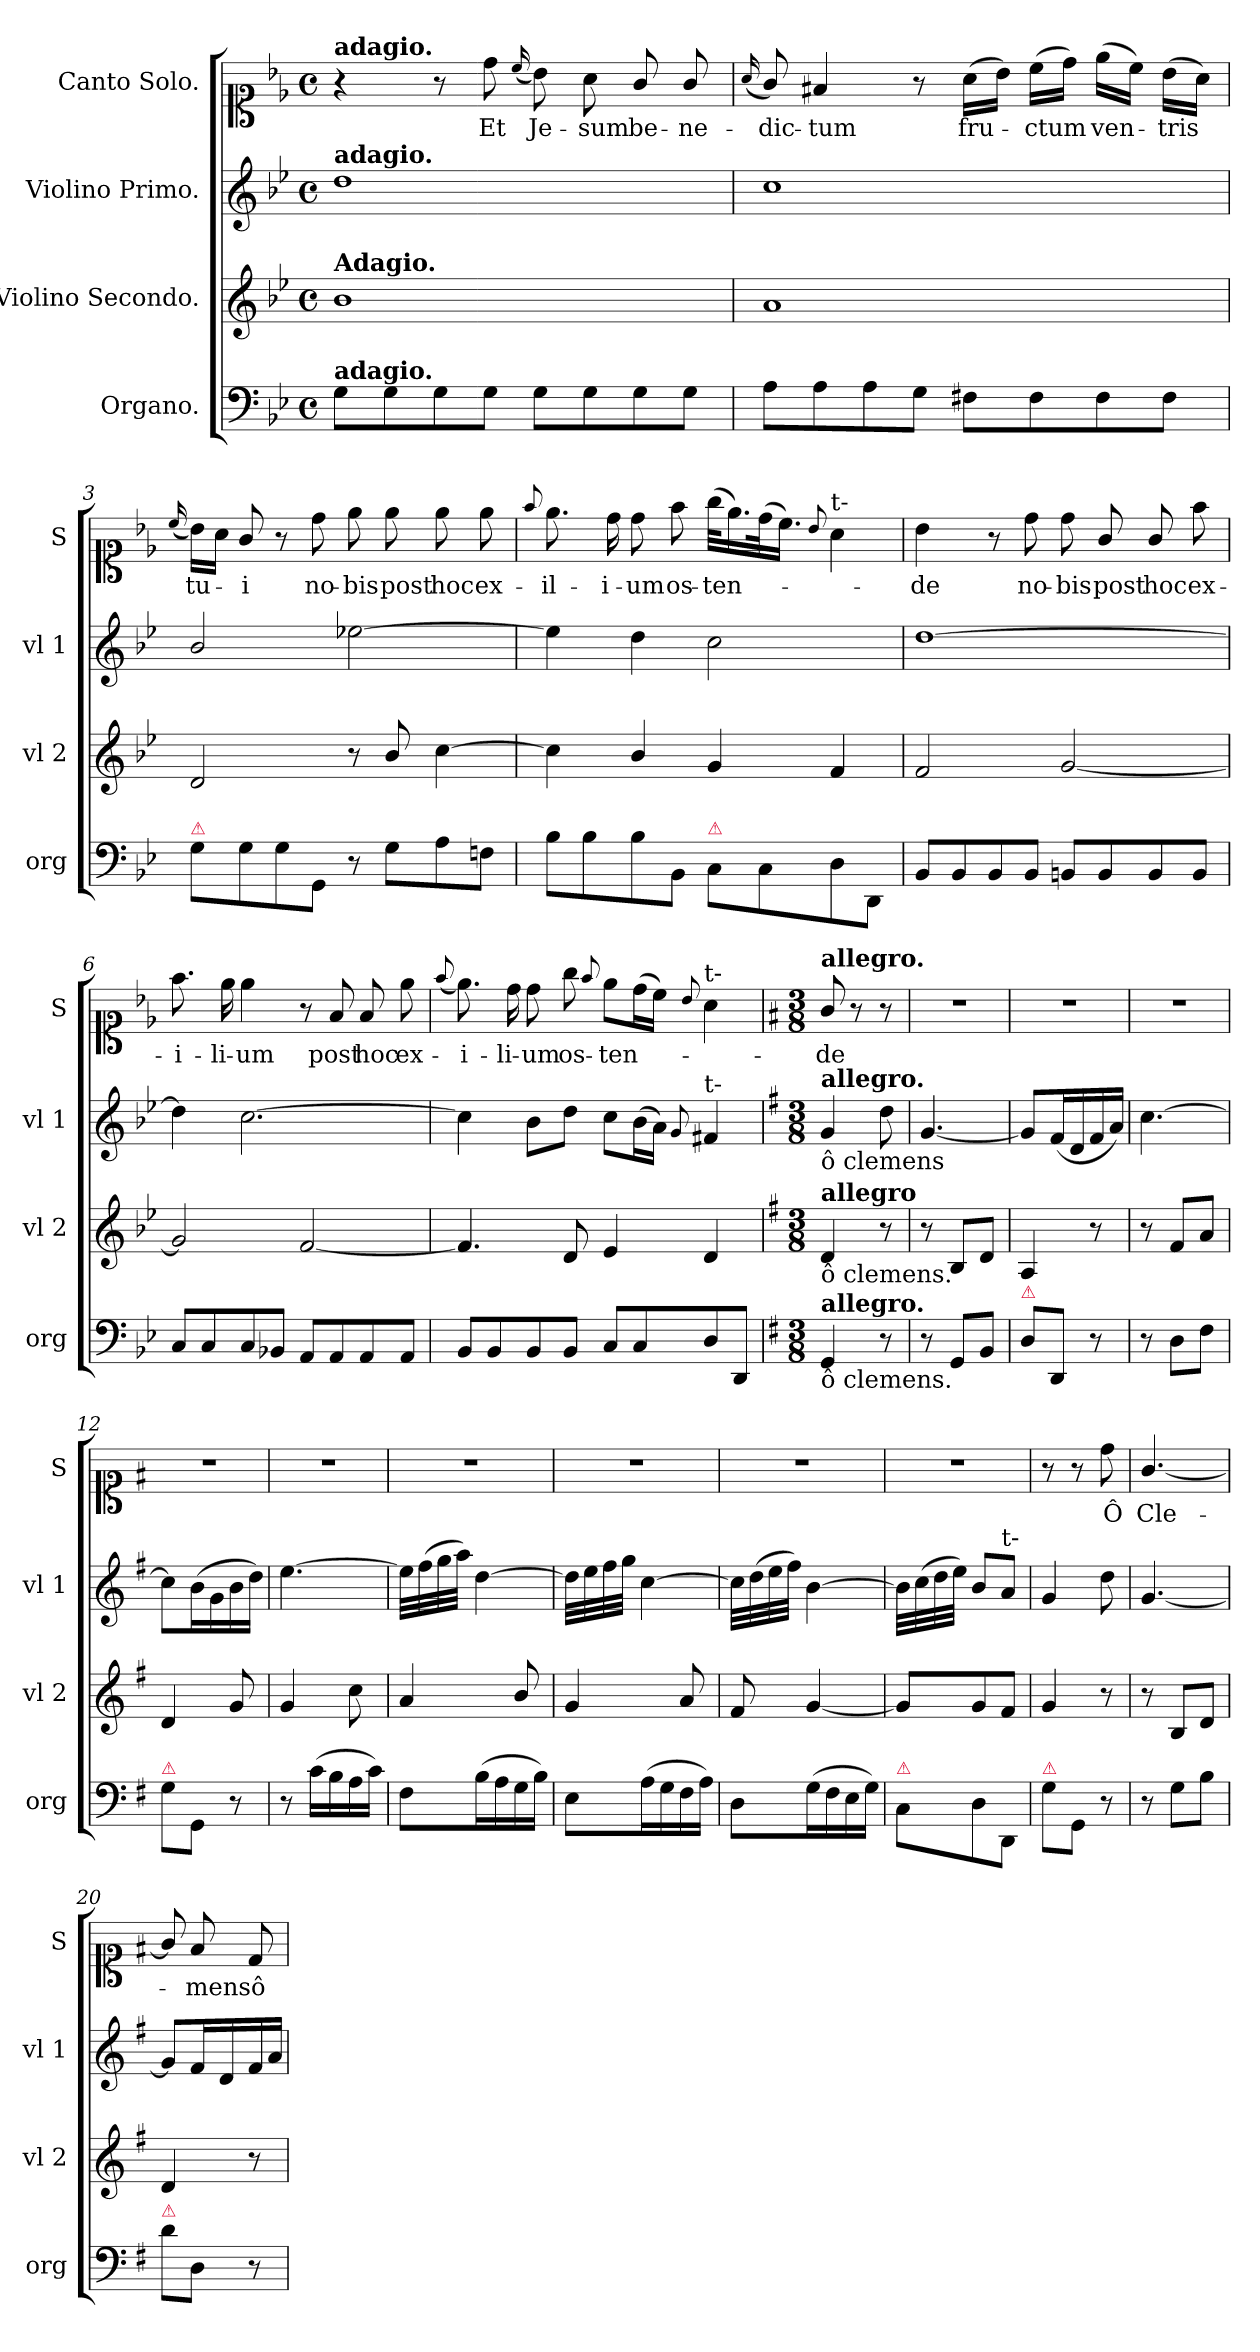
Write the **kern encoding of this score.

**kern	**kern	**dynam	**kern	**dynam	**kern	**text
*part4	*part3	*part3	*part2	*part2	*part1	*part1
*staff4	*staff3	*staff3	*staff2	*staff2	*staff1	*staff1
*I"Organo.	*I"Violino Secondo.	*	*I"Violino Primo.	*	*I"Canto Solo.	*
*I'org	*I'vl 2	*	*I'vl 1	*	*I'S	*
*clefF4	*clefG2	*	*clefG2	*	*clefC1	*
*k[b-e-]	*k[b-e-]	*	*k[b-e-]	*	*k[b-e-]	*
*g:	*g:	*	*g:	*	*g:	*
*M4/4	*M4/4	*	*M4/4	*	*M4/4	*
*met(c)	*met(c)	*	*met(c)	*	*met(c)	*
=1	=1	=1	=1	=1	=1	=1
!	!	!	!	!	!LO:TX:a:B:t=adagio.	!
!	!	!	!LO:TX:a:B:t=adagio.	!	!	!
!	!LO:TX:a:B:t=Adagio.	!	!	!	!	!
!LO:TX:a:B:t=adagio.	!	!	!	!	!	!
8G\L	1b-	.	1dd	pia.	4r	.
8G\	.	.	.	.	.	.
8G\	.	.	.	.	8r	.
8G\J	.	.	.	.	8dd\	Et
.	.	.	.	.	(<16qqcc/	.
8G\L	.	.	.	.	8b-\)	Je-
8G\	.	.	.	.	8a\	-sum
8G\	.	.	.	.	8g/	be-
8G\J	.	.	.	.	8g/	-ne-
=2	=2	=2	=2	=2	=2	=2
.	.	.	.	.	(16qqa/	.
8A\L	1a	.	1cc	.	8g/)	-dic-
8A\	.	.	.	.	4f#X/	-tum
8A\	.	.	.	.	.	.
8G\J	.	.	.	.	8r	.
8F#X\L	.	.	.	.	(16a\LL	fru-
.	.	.	.	.	16b-\JJ)	.
8F#\	.	.	.	.	(16cc\LL	-ctum
.	.	.	.	.	16dd\JJ)	.
8F#\	.	.	.	.	(16ee-\LL	ven-
.	.	.	.	.	16cc\JJ)	.
8F#\J	.	.	.	.	(16b-\LL	-tris
.	.	.	.	.	16a\JJ)	.
=3	=3	=3	=3	=3	=3	=3
.	.	.	.	.	(<16qqcc/	.
!LO:TX:a:color=crimson:t=⚠	!	!	!	!	!	!
8G\L	2d/	.	2b-/	.	16b-\LL)	tu-
.	.	.	.	.	16a\JJ	.
8G\	.	.	.	.	8g/	-i
8G\	.	.	.	.	8r	.
8GG\J	.	.	.	.	8dd\	no-
8r	8r	.	[2ee-X\	.	8ee-\	-bis
8G\L	8b-/	.	.	.	8ee-\	post
8A\	[4cc\	.	.	.	8ee-\	hoc
8Fn\J	.	.	.	.	8ee-\	ex-
=4	=4	=4	=4	=4	=4	=4
.	.	.	.	.	8qqff/	.
8B-\L	4cc\]	.	4ee-\]	.	8.ee-\	-il-
8B-\	.	.	.	.	.	.
.	.	.	.	.	16dd\	-i-
8B-\	4b-/	.	4dd\	.	8dd\	-um
8BB-\J	.	.	.	.	8ff\	os-
!LO:TX:a:color=crimson:t=⚠	!	!	!	!	!	!
8C\L	4g/	.	2cc\	.	(32gg\KLL	-ten-
.	.	.	.	.	16.ee-\)	.
8C\	.	.	.	.	(32dd\K	.
.	.	.	.	.	16.cc\JJ)	.
.	.	.	.	.	8qqb-/	.
!	!	!	!	!	!LO:TX:a:t=t-	!
8D\	4f/	.	.	.	4a\	.
8DD\J	.	.	.	.	.	.
=5	=5	=5	=5	=5	=5	=5
8BB-/L	2f/	.	[1dd	.	4b-\	-de
8BB-/	.	.	.	.	.	.
8BB-/	.	.	.	.	8r	.
8BB-/J	.	.	.	.	8dd\	no-
8BBn/L	[2g/	.	.	.	8dd\	-bis
8BB/	.	.	.	.	8g/	post
8BB/	.	.	.	.	8g/	hoc
8BB/J	.	.	.	.	8ff\	ex-
=6	=6	=6	=6	=6	=6	=6
8C/L	2g/]	.	4dd\]	.	8.ff\	-i-
8C/	.	.	.	.	.	.
.	.	.	.	.	16ee-\	-li-
8C/	.	.	[2.cc\	.	4ee-\	-um
8BB-X/J	.	.	.	.	.	.
8AA/L	[2f/	.	.	.	8r	.
8AA/	.	.	.	.	8f/	post
8AA/	.	.	.	.	8f/	hoc
8AA/J	.	.	.	.	8ee-\	ex-
=7	=7	=7	=7	=7	=7	=7
.	.	.	.	.	(<8qqff/	.
8BB-/L	4.f/]	.	4cc\]	.	8.ee-\)	-i-
8BB-/	.	.	.	.	.	.
.	.	.	.	.	16dd\	-li-
8BB-/	.	.	8b-\L	.	8dd\	-um
8BB-/J	8d/	.	8dd\J	.	8gg\	os-
.	.	.	.	.	8qqff/	.
8C/L	4e-/	.	8cc\L	.	8ee-\L	-ten-
8C/	.	.	(16b-\L	.	(16dd\L	.
.	.	.	16a\JJ)	.	16cc\JJ)	.
.	.	.	8qqg/	.	8qqb-/	.
!	!	!	!	!	!LO:TX:a:t=t-	!
!	!	!	!LO:TX:a:t=t-	!	!	!
8D/	4d/	.	4f#X/	.	4a\	.
8DD/J	.	.	.	.	.	.
=8	=8	=8	=8	=8	=8	=8
*k[f#]	*k[f#]	*	*k[f#]	*	*k[f#]	*
*M3/8	*M3/8	*	*M3/8	*	*M3/8	*
!	!	!	!	!	!LO:TX:a:B:t=allegro.	!
!	!	!	!LO:TX:b:t=ô clemens	!	!	!
!	!	!	!LO:TX:a:B:t=allegro.	!	!	!
!	!LO:TX:a:B:t=allegro	!	!	!	!	!
!	!LO:TX:b:t=ô clemens.	!	!	!	!	!
!LO:TX:a:B:t=allegro.	!	!	!	!	!	!
!LO:TX:b:t=ô clemens.	!	!	!	!	!	!
!	!	!	!	!LO:DY:b	!	!
4GG/	4d/	.	4g/	forte	8g/	-de
.	.	.	.	.	8r	.
8r	8r	.	8dd\	.	8r	.
=9	=9	=9	=9	=9	=9	=9
8r	8r	.	[4.g/	.	4.r	.
8GG/L	8B/L	.	.	.	.	.
8BB/J	8d/J	.	.	.	.	.
=10	=10	=10	=10	=10	=10	=10
!LO:TX:a:color=crimson:t=⚠	!	!	!	!	!	!
8D/L	4A/	.	8g/L]	.	4.r	.
8DD/J	.	.	(16f#/L	.	.	.
.	.	.	16d/	.	.	.
8r	8r	.	16f#/	.	.	.
.	.	.	16a/JJ)	.	.	.
=11	=11	=11	=11	=11	=11	=11
8r	8r	.	[4.cc\	.	4.r	.
8D\L	8f#/L	.	.	.	.	.
8F#\J	8a/J	.	.	.	.	.
=12	=12	=12	=12	=12	=12	=12
!LO:TX:a:color=crimson:t=⚠	!	!	!	!	!	!
8G\L	4d/	.	8cc\L]	.	4.r	.
8GG\J	.	.	(16b\L	.	.	.
.	.	.	16g\	.	.	.
8r	8g/	.	16b\	.	.	.
.	.	.	16dd\JJ)	.	.	.
=13	=13	=13	=13	=13	=13	=13
8r	4g/	.	[4.ee\	.	4.r	.
(16c\LL	.	.	.	.	.	.
16B\	.	.	.	.	.	.
16A\	8cc\	.	.	.	.	.
16c\JJ)	.	.	.	.	.	.
=14	=14	=14	=14	=14	=14	=14
8F#\L	4a/	.	32ee\LLL]	.	4.r	.
.	.	.	(32ff#\	.	.	.
.	.	.	32gg\	.	.	.
.	.	.	32aa\JJJ)	.	.	.
(16B\L	.	.	[4dd\	.	.	.
16A\	.	.	.	.	.	.
16G\	8b/	.	.	.	.	.
16B\JJ)	.	.	.	.	.	.
=15	=15	=15	=15	=15	=15	=15
8E\L	4g/	.	32dd\LLL]	.	4.r	.
.	.	.	32ee\	.	.	.
.	.	.	32ff#\	.	.	.
.	.	.	32gg\JJJ	.	.	.
(16A\L	.	.	[4cc\	.	.	.
16G\	.	.	.	.	.	.
16F#\	8a/	.	.	.	.	.
16A\JJ)	.	.	.	.	.	.
=16	=16	=16	=16	=16	=16	=16
8D\L	8f#/	.	32cc\LLL]	.	4.r	.
.	.	.	(32dd\	.	.	.
.	.	.	32ee\	.	.	.
.	.	.	32ff#\JJJ)	.	.	.
(16G\L	[4g/	.	[4b\	.	.	.
16F#\	.	.	.	.	.	.
16E\	.	.	.	.	.	.
16G\JJ)	.	.	.	.	.	.
=17	=17	=17	=17	=17	=17	=17
!LO:TX:a:color=crimson:t=⚠	!	!	!	!	!	!
8C\L	8g/L]	.	32b\LLL]	.	4.r	.
.	.	.	(32cc\	.	.	.
.	.	.	32dd\	.	.	.
.	.	.	32ee\JJJ)	.	.	.
8D\	8g/	.	8b/L	.	.	.
!	!	!	!LO:TX:a:t=t-	!	!	!
8DD\J	8f#/J	.	8a/J	.	.	.
=18	=18	=18	=18	=18	=18	=18
!LO:TX:a:color=crimson:t=⚠	!	!	!	!	!	!
8G\L	4g/	.	4g/	.	8r	.
8GG\J	.	.	.	.	8r	.
8r	8r	.	8dd\	piano.	8dd\	Ô
=19	=19	=19	=19	=19	=19	=19
8r	8r	.	[4.g/	.	[4.g/	Cle-
8G\L	8B/L	piano.	.	.	.	.
8B\J	8d/J	.	.	.	.	.
=20	=20	=20	=20	=20	=20	=20
!LO:TX:a:color=crimson:t=⚠	!	!	!	!	!	!
8d\L	4d/	.	8g/L]	.	8g/]	.
8D\J	.	.	16f#/L	.	8f#/	-mens
.	.	.	16d/	.	.	.
8r	8r	.	16f#/	.	8d/	ô
.	.	.	16a/JJ	.	.	.
=	=	=	=	=	=	=
*-	*-	*-	*-	*-	*-	*-
